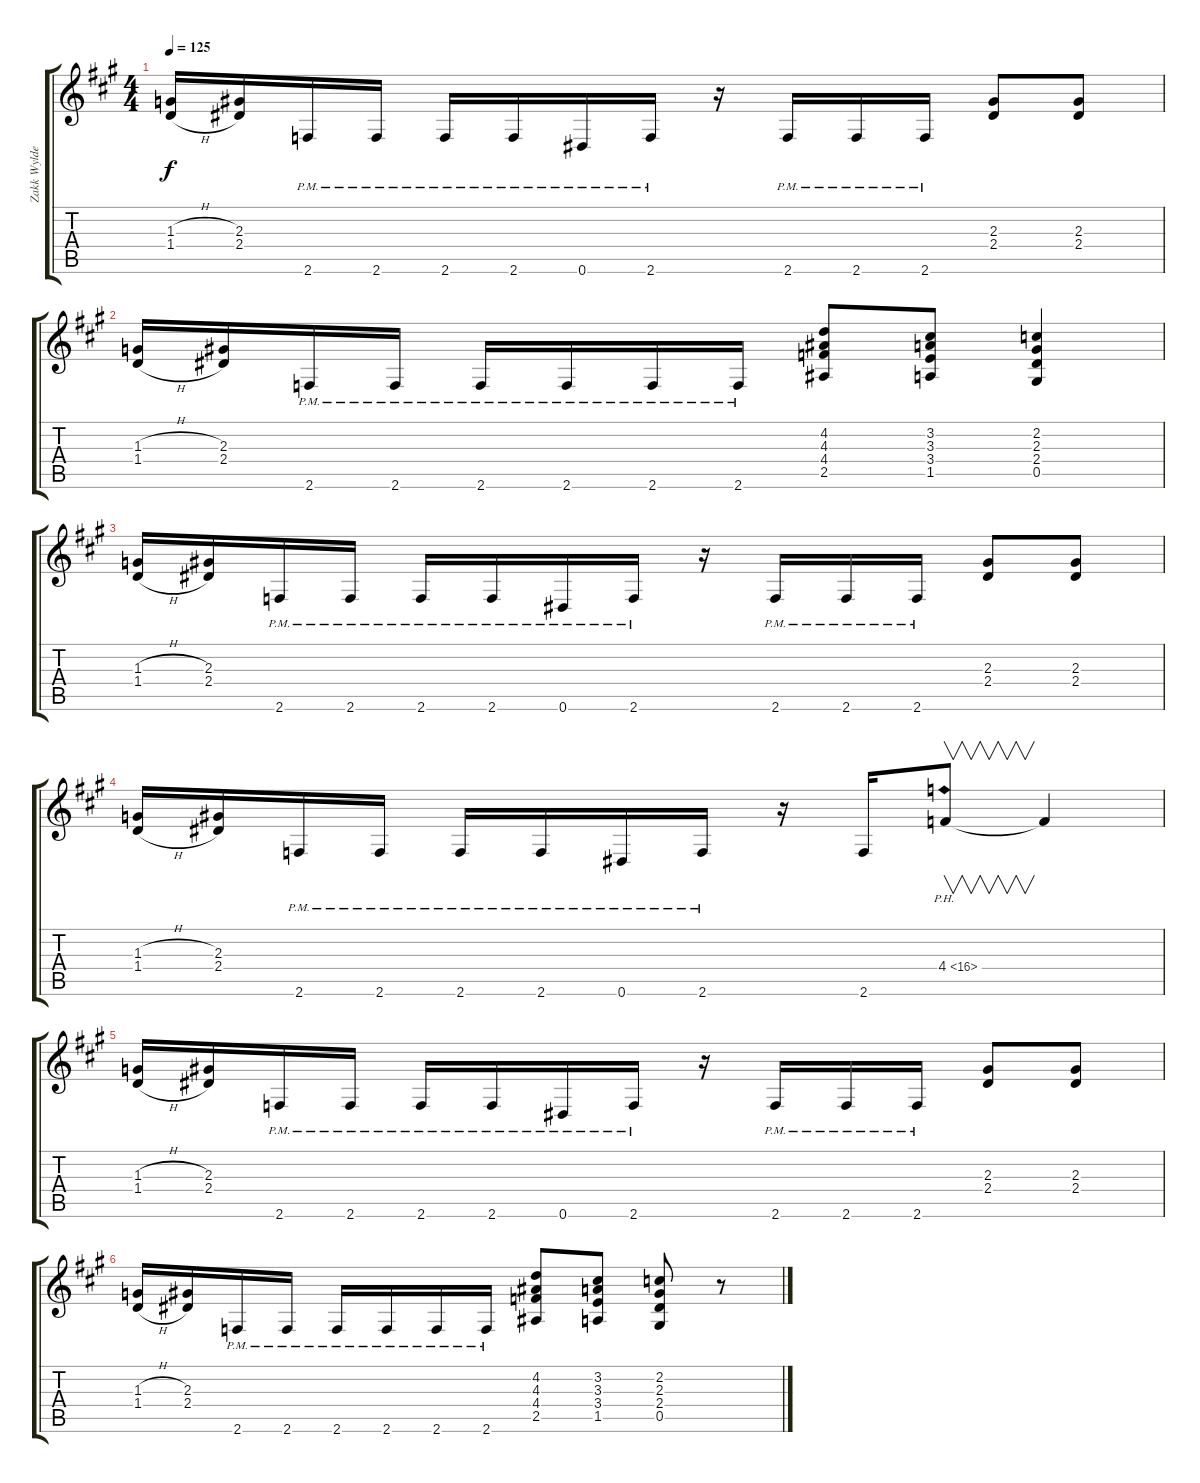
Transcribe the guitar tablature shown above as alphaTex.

\track ("Zakk Wylde - Rhytm Guitar I" "Zakk Wylde") {instrument distortionguitar}
\staff {score tabs}
\tuning (Eb4 Bb3 Gb3 Db3 Ab2 Eb2) {hide}
\ts (4 4)
\tempo 125
\clef g2
\ks a
(1.3{h} 1.4{h}).16{dy f} (2.3 2.4).16 2.6{pm}.16 2.6{pm}.16 2.6{pm}.16 2.6{pm}.16 0.6{pm}.16 2.6{pm}.16 r.16 2.6{pm}.16 2.6{pm}.16 2.6{pm}.16 (2.3 2.4).8 (2.3 2.4).8 |
(1.3{h} 1.4{h}).16 (2.3 2.4).16 2.6{pm}.16 2.6{pm}.16 2.6{pm}.16 2.6{pm}.16 2.6{pm}.16 2.6{pm}.16 (4.2 4.3 4.4 2.5).8 (3.2 3.3 3.4 1.5).8 (2.2 2.3 2.4 0.5).4 |
(1.3{h} 1.4{h}).16 (2.3 2.4).16 2.6{pm}.16 2.6{pm}.16 2.6{pm}.16 2.6{pm}.16 0.6{pm}.16 2.6{pm}.16 r.16 2.6{pm}.16 2.6{pm}.16 2.6{pm}.16 (2.3 2.4).8 (2.3 2.4).8 |
(1.3{h} 1.4{h}).16 (2.3 2.4).16 2.6{pm}.16 2.6{pm}.16 2.6{pm}.16 2.6{pm}.16 0.6{pm}.16 2.6{pm}.16 r.16 2.6.16 4.4{ph 12}.8{v} 4.4{t}.4 |
(1.3{h} 1.4{h}).16 (2.3 2.4).16 2.6{pm}.16 2.6{pm}.16 2.6{pm}.16 2.6{pm}.16 0.6{pm}.16 2.6{pm}.16 r.16 2.6{pm}.16 2.6{pm}.16 2.6{pm}.16 (2.3 2.4).8 (2.3 2.4).8 |
(1.3{h} 1.4{h}).16 (2.3 2.4).16 2.6{pm}.16 2.6{pm}.16 2.6{pm}.16 2.6{pm}.16 2.6{pm}.16 2.6{pm}.16 (4.2 4.3 4.4 2.5).8 (3.2 3.3 3.4 1.5).8 (2.2 2.3 2.4 0.5).8 r.8
